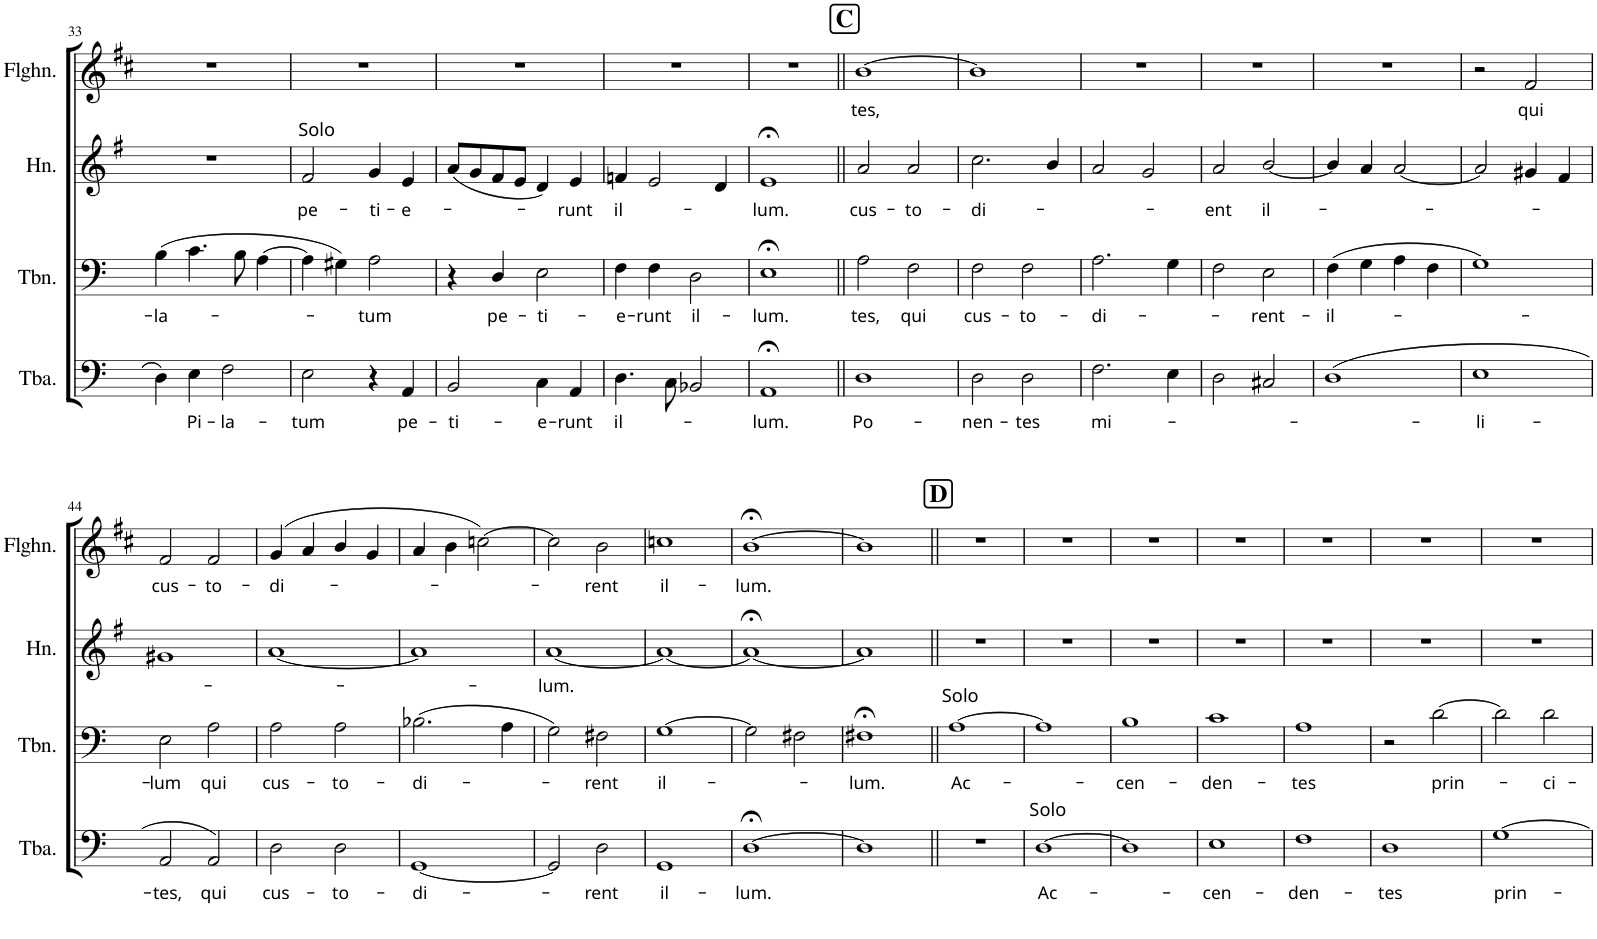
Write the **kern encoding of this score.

**kern	**text	**kern	**text	**kern	**text	**kern	**text
*part4	*part4	*part3	*part3	*part2	*part2	*part1	*part1
*staff4	*staff4	*staff3	*staff3	*staff2	*staff2	*staff1	*staff1
*I"Tuba	*	*I"Trombone	*	*I"Horn	*	*I"Flugelhorn	*
*I'Tba.	*	*I'Tbn.	*	*I'Hn.	*	*I'Flghn.	*
!!LO:PB:g=z
*clefF4	*	*clefF4	*	*clefG2	*	*clefG2	*
*	*	*	*	*Trd4c7	*	*Trd1c2	*
*k[]	*	*k[]	*	*k[f#]	*	*k[f#c#]	*
*M2/2	*	*M2/2	*	*M2/2	*	*M2/2	*
=33	=33	=33	=33	=33	=33	=33	=33
!	!	!	!LO:LY:b	!	!	!	!
4D\	.	(4B\	-la-	1r	.	1r	.
!	!LO:LY:b	!	!	!	!	!	!
4E\	Pi-	4.c\	.	.	.	.	.
!	!LO:LY:b	!	!	!	!	!	!
2F\	-la-	.	.	.	.	.	.
.	.	8B\	.	.	.	.	.
.	.	[4A\	.	.	.	.	.
=34	=34	=34	=34	=34	=34	=34	=34
!	!	!	!	!LO:TX:a:t=Solo	!	!	!
!	!LO:LY:b	!	!	!	!LO:LY:b	!	!
2E\	-tum	4A\]	.	2f#/	pe-	1r	.
.	.	4G#X\)	.	.	.	.	.
!	!	!	!LO:LY:b	!	!LO:LY:b	!	!
4r	.	2A\	-tum	4g/	-ti-	.	.
!	!LO:LY:b	!	!	!	!LO:LY:b	!	!
4AA/	pe-	.	.	4e/	-e-	.	.
=35	=35	=35	=35	=35	=35	=35	=35
!	!LO:LY:b	!	!	!	!	!	!
2BB/	-ti-	4r	.	(8a/L	.	1r	.
.	.	.	.	8g/	.	.	.
!	!	!	!LO:LY:b	!	!	!	!
.	.	4D/	pe-	8f#/	.	.	.
.	.	.	.	8e/J	.	.	.
!	!LO:LY:b	!	!LO:LY:b	!	!	!	!
4C\	-e-	2E\	-ti-	4d/)	.	.	.
!	!LO:LY:b	!	!	!	!LO:LY:b	!	!
4AA/	-runt	.	.	4e/	-runt	.	.
=36	=36	=36	=36	=36	=36	=36	=36
!	!LO:LY:b	!	!LO:LY:b	!	!LO:LY:b	!	!
4.D\	il-	4F\	-e-	4fn/	il-	1r	.
!	!	!	!LO:LY:b	!	!	!	!
.	.	4F\	-runt	2e/	.	.	.
8C\	.	.	.	.	.	.	.
!	!	!	!LO:LY:b	!	!	!	!
2BB-X/	.	2D\	il-	.	.	.	.
.	.	.	.	4d/	.	.	.
=37	=37	=37	=37	=37	=37	=37	=37
!	!LO:LY:b	!	!LO:LY:b	!	!LO:LY:b	!	!
1AA;<	-lum.	1E;<	-lum.	1e;<	-lum.	1r	.
!!LO:REH:place=s1:a:B:cj:fs=14:t=C
=38||	=38||	=38||	=38||	=38||	=38||	=38||	=38||
!	!LO:LY:b	!	!LO:LY:b	!	!LO:LY:b	!	!LO:LY:b
1D	Po-	2A\	-tes,	2a/	cus-	[1b	-tes,
!	!	!	!LO:LY:b	!	!LO:LY:b	!	!
.	.	2F\	qui	2a/	-to-	.	.
=39	=39	=39	=39	=39	=39	=39	=39
!	!LO:LY:b	!	!LO:LY:b	!	!LO:LY:b	!	!
2D\	-nen-	2F\	cus-	2.cc\	-di-	1b]	.
!	!LO:LY:b	!	!LO:LY:b	!	!	!	!
2D\	-tes	2F\	-to-	.	.	.	.
.	.	.	.	4b/	.	.	.
=40	=40	=40	=40	=40	=40	=40	=40
!	!LO:LY:b	!	!LO:LY:b	!	!	!	!
2.F\	mi-	2.A\	-di-	2a/	.	1r	.
.	.	.	.	2g/	.	.	.
4E\	.	4G\	.	.	.	.	.
=41	=41	=41	=41	=41	=41	=41	=41
!	!	!	!	!	!LO:LY:b	!	!
2D\	.	2F\	.	2a/	-ent	1r	.
!	!	!	!LO:LY:b	!	!LO:LY:b	!	!
2C#X/	.	2E\	-rent-	[2b/	il-	.	.
=42	=42	=42	=42	=42	=42	=42	=42
!	!	!	!LO:LY:b	!	!	!	!
(1D	.	(4F\	-il-	4b/]	.	1r	.
.	.	4G\	.	4a/	.	.	.
.	.	4A\	.	[2a/	.	.	.
.	.	4F\	.	.	.	.	.
=43	=43	=43	=43	=43	=43	=43	=43
!	!LO:LY:b	!	!	!	!	!	!
1E	-li-	1G)	.	2a/]	.	2r	.
!	!	!	!	!	!	!	!LO:LY:b
.	.	.	.	4g#X/	.	2f#/	qui
.	.	.	.	4f#/	.	.	.
!!LO:LB:g=z
=44	=44	=44	=44	=44	=44	=44	=44
!	!LO:LY:b	!	!LO:LY:b	!	!	!	!LO:LY:b
2AA/	-tes,	2E\	-lum	1g#X	.	2f#/	cus-
!	!LO:LY:b	!	!LO:LY:b	!	!	!	!LO:LY:b
2AA/)	qui	2A\	qui	.	.	2f#/	-to-
=45	=45	=45	=45	=45	=45	=45	=45
!	!LO:LY:b	!	!LO:LY:b	!	!	!	!LO:LY:b
2D\	cus-	2A\	cus-	[1a	.	(4g/	-di-
.	.	.	.	.	.	4a/	.
!	!LO:LY:b	!	!LO:LY:b	!	!	!	!
2D\	-to-	2A\	-to-	.	.	4b/	.
.	.	.	.	.	.	4g/	.
=46	=46	=46	=46	=46	=46	=46	=46
!	!LO:LY:b	!	!LO:LY:b	!	!	!	!
[1GG	-di-	(2.B-X\	-di-	1a]	.	4a/	.
.	.	.	.	.	.	4b\	.
.	.	.	.	.	.	[2ccn\)	.
.	.	4A\	.	.	.	.	.
=47	=47	=47	=47	=47	=47	=47	=47
!	!	!	!	!	!LO:LY:b	!	!
2GG/]	.	2G\)	.	[1a	-lum.	2cc\]	.
!	!LO:LY:b	!	!LO:LY:b	!	!	!	!LO:LY:b
2D\	-rent	2F#X\	-rent	.	.	2b\	-rent
=48	=48	=48	=48	=48	=48	=48	=48
!	!LO:LY:b	!	!LO:LY:b	!	!	!	!LO:LY:b
1GG	il-	[1G	il-	1a_	.	1ccn	il-
=49	=49	=49	=49	=49	=49	=49	=49
!	!LO:LY:b	!	!	!	!	!	!LO:LY:b
[1D;<	-lum.	2G\]	.	1a;<_	.	[1b;<	-lum.
.	.	2F#X\	.	.	.	.	.
=50	=50	=50	=50	=50	=50	=50	=50
!	!	!	!LO:LY:b	!	!	!	!
1D]	.	1F#X;<	-lum.	1a]	.	1b]	.
!!LO:REH:place=s1:a:B:cj:fs=14:t=D
=51||	=51||	=51||	=51||	=51||	=51||	=51||	=51||
!	!	!LO:TX:a:t=Solo	!	!	!	!	!
!	!	!	!LO:LY:b	!	!	!	!
1r	.	[1A	Ac-	1r	.	1r	.
=52	=52	=52	=52	=52	=52	=52	=52
!LO:TX:a:t=Solo	!	!	!	!	!	!	!
!	!LO:LY:b	!	!	!	!	!	!
[1D	Ac-	1A]	.	1r	.	1r	.
=53	=53	=53	=53	=53	=53	=53	=53
!	!	!	!LO:LY:b	!	!	!	!
1D]	.	1B	-cen-	1r	.	1r	.
=54	=54	=54	=54	=54	=54	=54	=54
!	!LO:LY:b	!	!LO:LY:b	!	!	!	!
1E	-cen-	1c	-den-	1r	.	1r	.
=55	=55	=55	=55	=55	=55	=55	=55
!	!LO:LY:b	!	!LO:LY:b	!	!	!	!
1F	-den-	1A	-tes	1r	.	1r	.
=56	=56	=56	=56	=56	=56	=56	=56
!	!LO:LY:b	!	!	!	!	!	!
1D	-tes	2r	.	1r	.	1r	.
!	!	!	!LO:LY:b	!	!	!	!
.	.	[2d\	prin-	.	.	.	.
=57	=57	=57	=57	=57	=57	=57	=57
!	!LO:LY:b	!	!	!	!	!	!
[1G	prin-	2d\]	.	1r	.	1r	.
!	!	!	!LO:LY:b	!	!	!	!
.	.	2d\	-ci-	.	.	.	.
=	=	=	=	=	=	=	=
*-	*-	*-	*-	*-	*-	*-	*-
